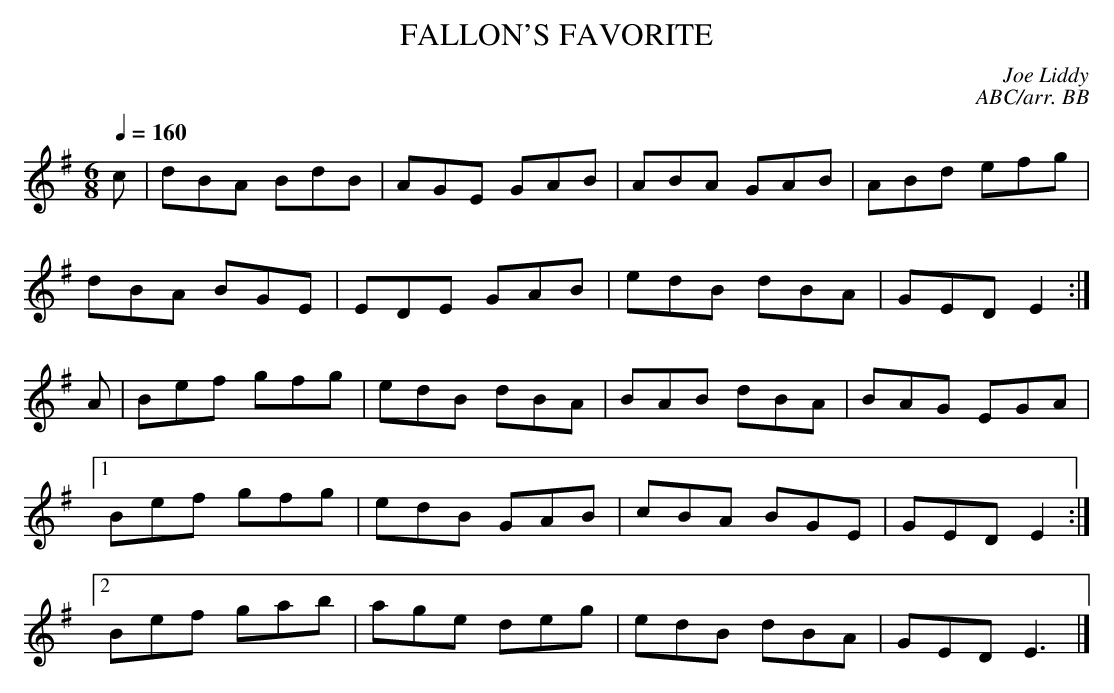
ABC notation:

X:1
T:FALLON'S FAVORITE
C:Joe Liddy
C:ABC/arr. BB
Q:1/4=160
M:6/8
K:Em
c|dBA BdB|AGE GAB|ABA GAB|ABd efg |
dBA BGE|EDE GAB|edB dBA|GED E2 :|
A|Bef gfg|edB dBA|BAB dBA|BAG EGA |
[1 Bef gfg|edB GAB|cBA BGE|GED E2 :|
[2 Bef gab|age deg|edB dBA|GED E3 |]
